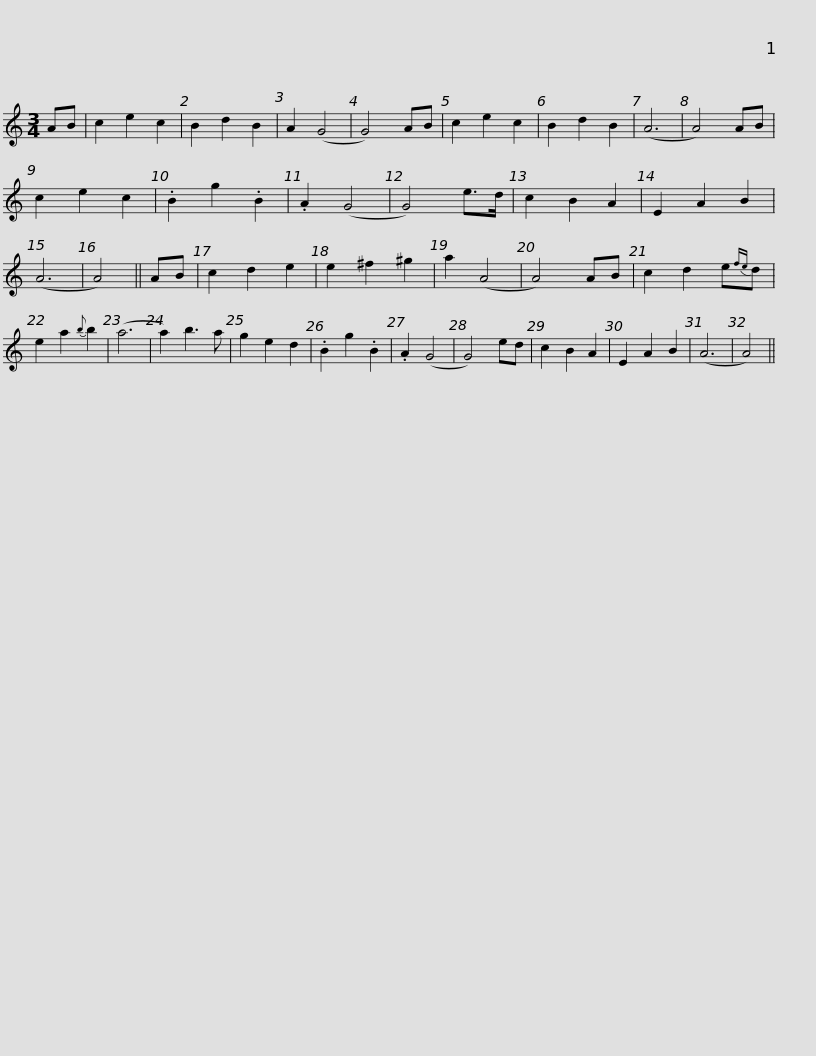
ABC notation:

X:1
L:1/8
M:3/4
I:linebreak $
K:C
V:1 treble
V:1
 AB | c2 e2 c2 | B2 d2 B2 | A2 (G4 | G4) AB | %5
 c2 e2 c2 | B2 d2 B2 | (A6 | A4) AB | c2 e2 c2 | %10
 .B2 g2 .B2 | .A2 (G4 | G4) e>d | c2 B2 A2 |$ E2 A2 B2 | %15
 (A6 | A4) || AB | c2 d2 e2 | e2 ^f2 ^g2 | %20
 a2 (A4 | A4) AB | c2 d2 e{fe}d | e2 a2{b} b2 | (a6 | %25
 a2) b3 a | g2 e2 d2 |$ .B2 g2 .B2 | .A2 (G4 | G4) ed | %30
 c2 B2 A2 | E2 A2 B2 | (A6 | A4) || %34
